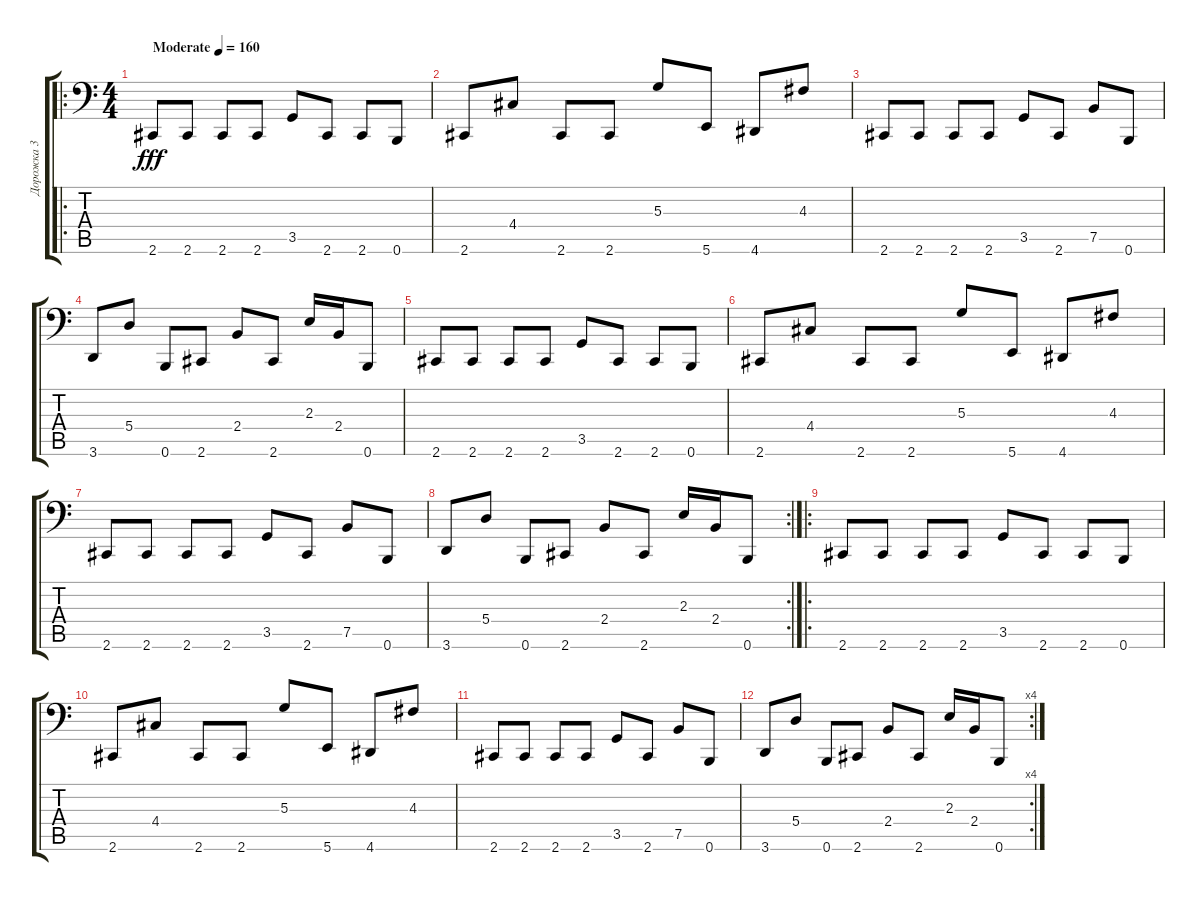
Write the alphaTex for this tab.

\track ("Дорожка 3" "Дорожка 3") {instrument slapbass2}
\staff {score tabs}
\tuning (B2 Gb2 D2 A1 E1 B0) {hide}
\ro
\ts (4 4)
\tempo (160 "Moderate")
\clef f4
\ks c
2.6.8{dy fff instrument slapbass2} 2.6.8 2.6.8 2.6.8 3.5.8 2.6.8 2.6.8 0.6.8 |
2.6.8 4.4.8 2.6.8 2.6.8 5.3.8 5.6.8 4.6.8 4.3.8 |
2.6.8 2.6.8 2.6.8 2.6.8 3.5.8 2.6.8 7.5.8 0.6.8 |
3.6.8 5.4.8 0.6.8 2.6.8 2.4.8 2.6.8 2.3.16 2.4.16 0.6.8 |
2.6.8 2.6.8 2.6.8 2.6.8 3.5.8 2.6.8 2.6.8 0.6.8 |
2.6.8 4.4.8 2.6.8 2.6.8 5.3.8 5.6.8 4.6.8 4.3.8 |
2.6.8 2.6.8 2.6.8 2.6.8 3.5.8 2.6.8 7.5.8 0.6.8 |
\rc 2
3.6.8 5.4.8 0.6.8 2.6.8 2.4.8 2.6.8 2.3.16 2.4.16 0.6.8 |
\ro
2.6.8 2.6.8 2.6.8 2.6.8 3.5.8 2.6.8 2.6.8 0.6.8 |
2.6.8 4.4.8 2.6.8 2.6.8 5.3.8 5.6.8 4.6.8 4.3.8 |
2.6.8 2.6.8 2.6.8 2.6.8 3.5.8 2.6.8 7.5.8 0.6.8 |
\rc 4
3.6.8 5.4.8 0.6.8 2.6.8 2.4.8 2.6.8 2.3.16 2.4.16 0.6.8
